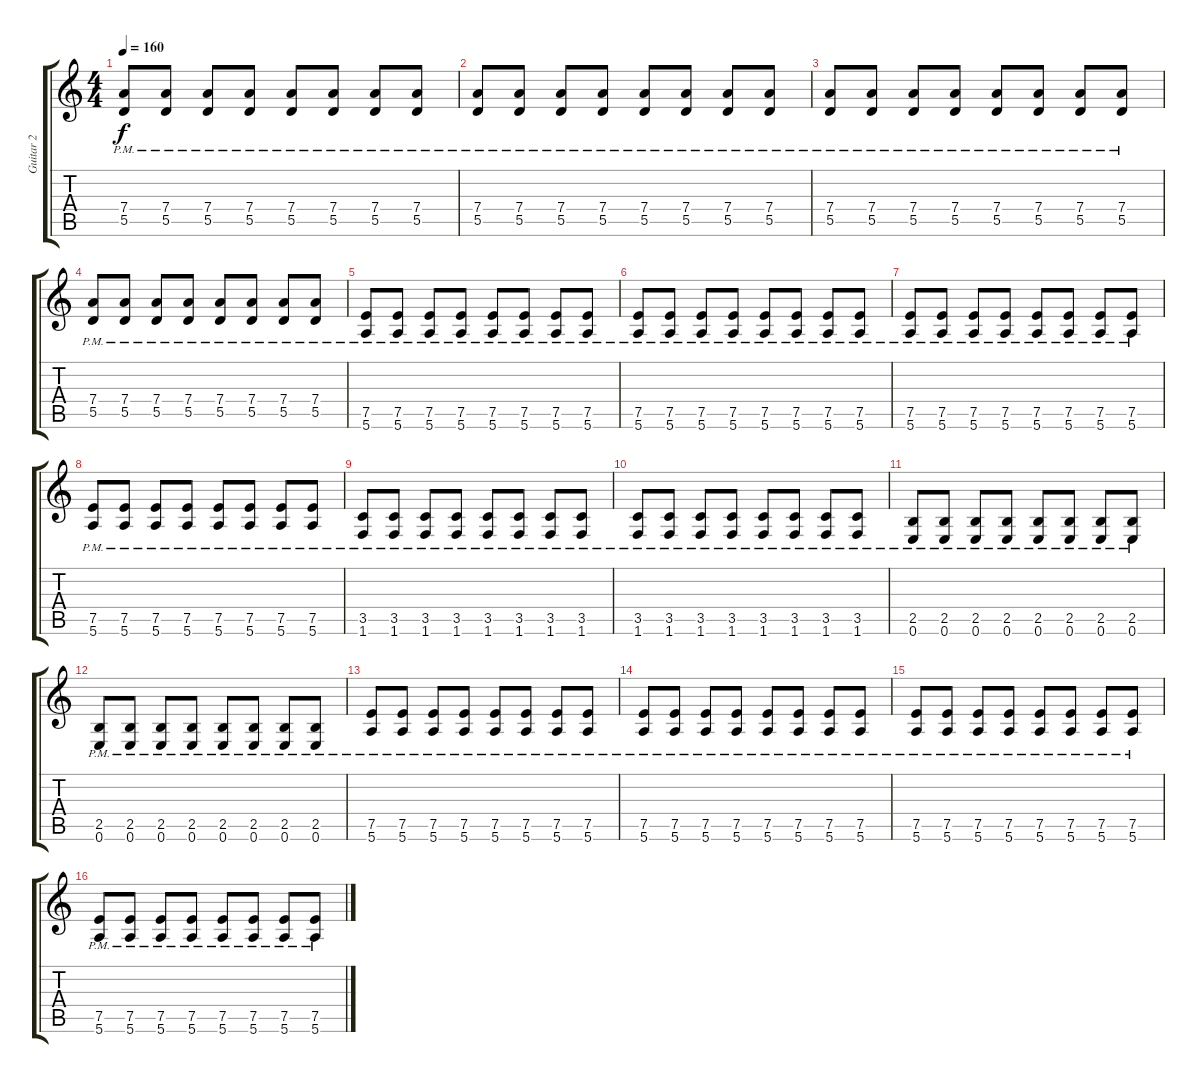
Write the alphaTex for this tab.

\track ("Guitar 2" "Guitar 2") {instrument distortionguitar}
\staff {score tabs}
\tuning (E4 B3 G3 D3 A2 E2) {hide}
\ts (4 4)
\tempo 160
\clef g2
\ks c
(7.4{pm} 5.5{pm}).8{dy f} (7.4{pm} 5.5{pm}).8 (7.4{pm} 5.5{pm}).8 (7.4{pm} 5.5{pm}).8 (7.4{pm} 5.5{pm}).8 (7.4{pm} 5.5{pm}).8 (7.4{pm} 5.5{pm}).8 (7.4{pm} 5.5{pm}).8 |
(7.4{pm} 5.5{pm}).8 (7.4{pm} 5.5{pm}).8 (7.4{pm} 5.5{pm}).8 (7.4{pm} 5.5{pm}).8 (7.4{pm} 5.5{pm}).8 (7.4{pm} 5.5{pm}).8 (7.4{pm} 5.5{pm}).8 (7.4{pm} 5.5{pm}).8 |
(7.4{pm} 5.5{pm}).8 (7.4{pm} 5.5{pm}).8 (7.4{pm} 5.5{pm}).8 (7.4{pm} 5.5{pm}).8 (7.4{pm} 5.5{pm}).8 (7.4{pm} 5.5{pm}).8 (7.4{pm} 5.5{pm}).8 (7.4{pm} 5.5{pm}).8 |
(7.4{pm} 5.5{pm}).8 (7.4{pm} 5.5{pm}).8 (7.4{pm} 5.5{pm}).8 (7.4{pm} 5.5{pm}).8 (7.4{pm} 5.5{pm}).8 (7.4{pm} 5.5{pm}).8 (7.4{pm} 5.5{pm}).8 (7.4{pm} 5.5{pm}).8 |
(7.5{pm} 5.6{pm}).8 (7.5{pm} 5.6{pm}).8 (7.5{pm} 5.6{pm}).8 (7.5{pm} 5.6{pm}).8 (7.5{pm} 5.6{pm}).8 (7.5{pm} 5.6{pm}).8 (7.5{pm} 5.6{pm}).8 (7.5{pm} 5.6{pm}).8 |
(7.5{pm} 5.6{pm}).8 (7.5{pm} 5.6{pm}).8 (7.5{pm} 5.6{pm}).8 (7.5{pm} 5.6{pm}).8 (7.5{pm} 5.6{pm}).8 (7.5{pm} 5.6{pm}).8 (7.5{pm} 5.6{pm}).8 (7.5{pm} 5.6{pm}).8 |
(7.5{pm} 5.6{pm}).8 (7.5{pm} 5.6{pm}).8 (7.5{pm} 5.6{pm}).8 (7.5{pm} 5.6{pm}).8 (7.5{pm} 5.6{pm}).8 (7.5{pm} 5.6{pm}).8 (7.5{pm} 5.6{pm}).8 (7.5{pm} 5.6{pm}).8 |
(7.5{pm} 5.6{pm}).8 (7.5{pm} 5.6{pm}).8 (7.5{pm} 5.6{pm}).8 (7.5{pm} 5.6{pm}).8 (7.5{pm} 5.6{pm}).8 (7.5{pm} 5.6{pm}).8 (7.5{pm} 5.6{pm}).8 (7.5{pm} 5.6{pm}).8 |
(3.5{pm} 1.6{pm}).8 (3.5{pm} 1.6{pm}).8 (3.5{pm} 1.6{pm}).8 (3.5{pm} 1.6{pm}).8 (3.5{pm} 1.6{pm}).8 (3.5{pm} 1.6{pm}).8 (3.5{pm} 1.6{pm}).8 (3.5{pm} 1.6{pm}).8 |
(3.5{pm} 1.6{pm}).8 (3.5{pm} 1.6{pm}).8 (3.5{pm} 1.6{pm}).8 (3.5{pm} 1.6{pm}).8 (3.5{pm} 1.6{pm}).8 (3.5{pm} 1.6{pm}).8 (3.5{pm} 1.6{pm}).8 (3.5{pm} 1.6{pm}).8 |
(2.5{pm} 0.6{pm}).8 (2.5{pm} 0.6{pm}).8 (2.5{pm} 0.6{pm}).8 (2.5{pm} 0.6{pm}).8 (2.5{pm} 0.6{pm}).8 (2.5{pm} 0.6{pm}).8 (2.5{pm} 0.6{pm}).8 (2.5{pm} 0.6{pm}).8 |
(2.5{pm} 0.6{pm}).8 (2.5{pm} 0.6{pm}).8 (2.5{pm} 0.6{pm}).8 (2.5{pm} 0.6{pm}).8 (2.5{pm} 0.6{pm}).8 (2.5{pm} 0.6{pm}).8 (2.5{pm} 0.6{pm}).8 (2.5{pm} 0.6{pm}).8 |
(7.5{pm} 5.6{pm}).8 (7.5{pm} 5.6{pm}).8 (7.5{pm} 5.6{pm}).8 (7.5{pm} 5.6{pm}).8 (7.5{pm} 5.6{pm}).8 (7.5{pm} 5.6{pm}).8 (7.5{pm} 5.6{pm}).8 (7.5{pm} 5.6{pm}).8 |
(7.5{pm} 5.6{pm}).8 (7.5{pm} 5.6{pm}).8 (7.5{pm} 5.6{pm}).8 (7.5{pm} 5.6{pm}).8 (7.5{pm} 5.6{pm}).8 (7.5{pm} 5.6{pm}).8 (7.5{pm} 5.6{pm}).8 (7.5{pm} 5.6{pm}).8 |
(7.5{pm} 5.6{pm}).8 (7.5{pm} 5.6{pm}).8 (7.5{pm} 5.6{pm}).8 (7.5{pm} 5.6{pm}).8 (7.5{pm} 5.6{pm}).8 (7.5{pm} 5.6{pm}).8 (7.5{pm} 5.6{pm}).8 (7.5{pm} 5.6{pm}).8 |
(7.5{pm} 5.6{pm}).8 (7.5{pm} 5.6{pm}).8 (7.5{pm} 5.6{pm}).8 (7.5{pm} 5.6{pm}).8 (7.5{pm} 5.6{pm}).8 (7.5{pm} 5.6{pm}).8 (7.5{pm} 5.6{pm}).8 (7.5{pm} 5.6{pm}).8
